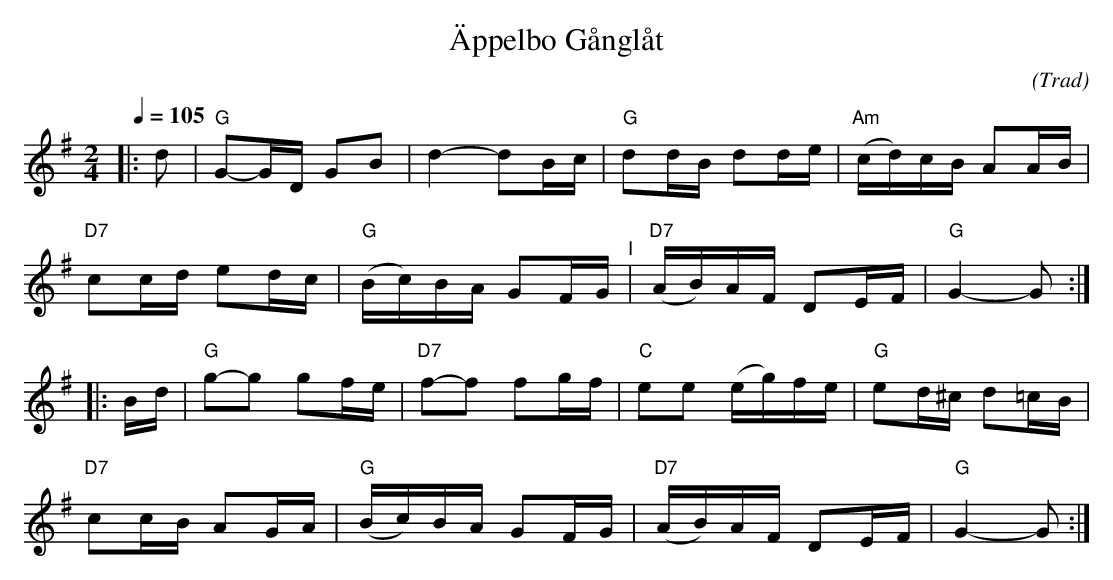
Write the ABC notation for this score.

X:1
T: \"Appelbo G\aangl\aat
C: (Trad)
M: 2/4
L: 1/16
Q: 1/4=105
K: G
|: d2 |\
"G"G2-GD G2B2 | d4- d2Bc | "G"d2dB d2de | "Am"(cd)cB A2AB |
"D7"c2cd e2dc | "G"(Bc)BA G2FG "^I"| "D7"(AB)AF D2EF | "G"G4- G2 :|
|: Bd |\
"G"g2-g2 g2fe | "D7"f2-f2 f2gf | "C"e2e2 (eg)fe | "G"e2d^c d2=cB |
"D7"c2cB A2GA | "G"(Bc)BA G2FG | "D7"(AB)AF D2EF | "G"G4- G2 :|
